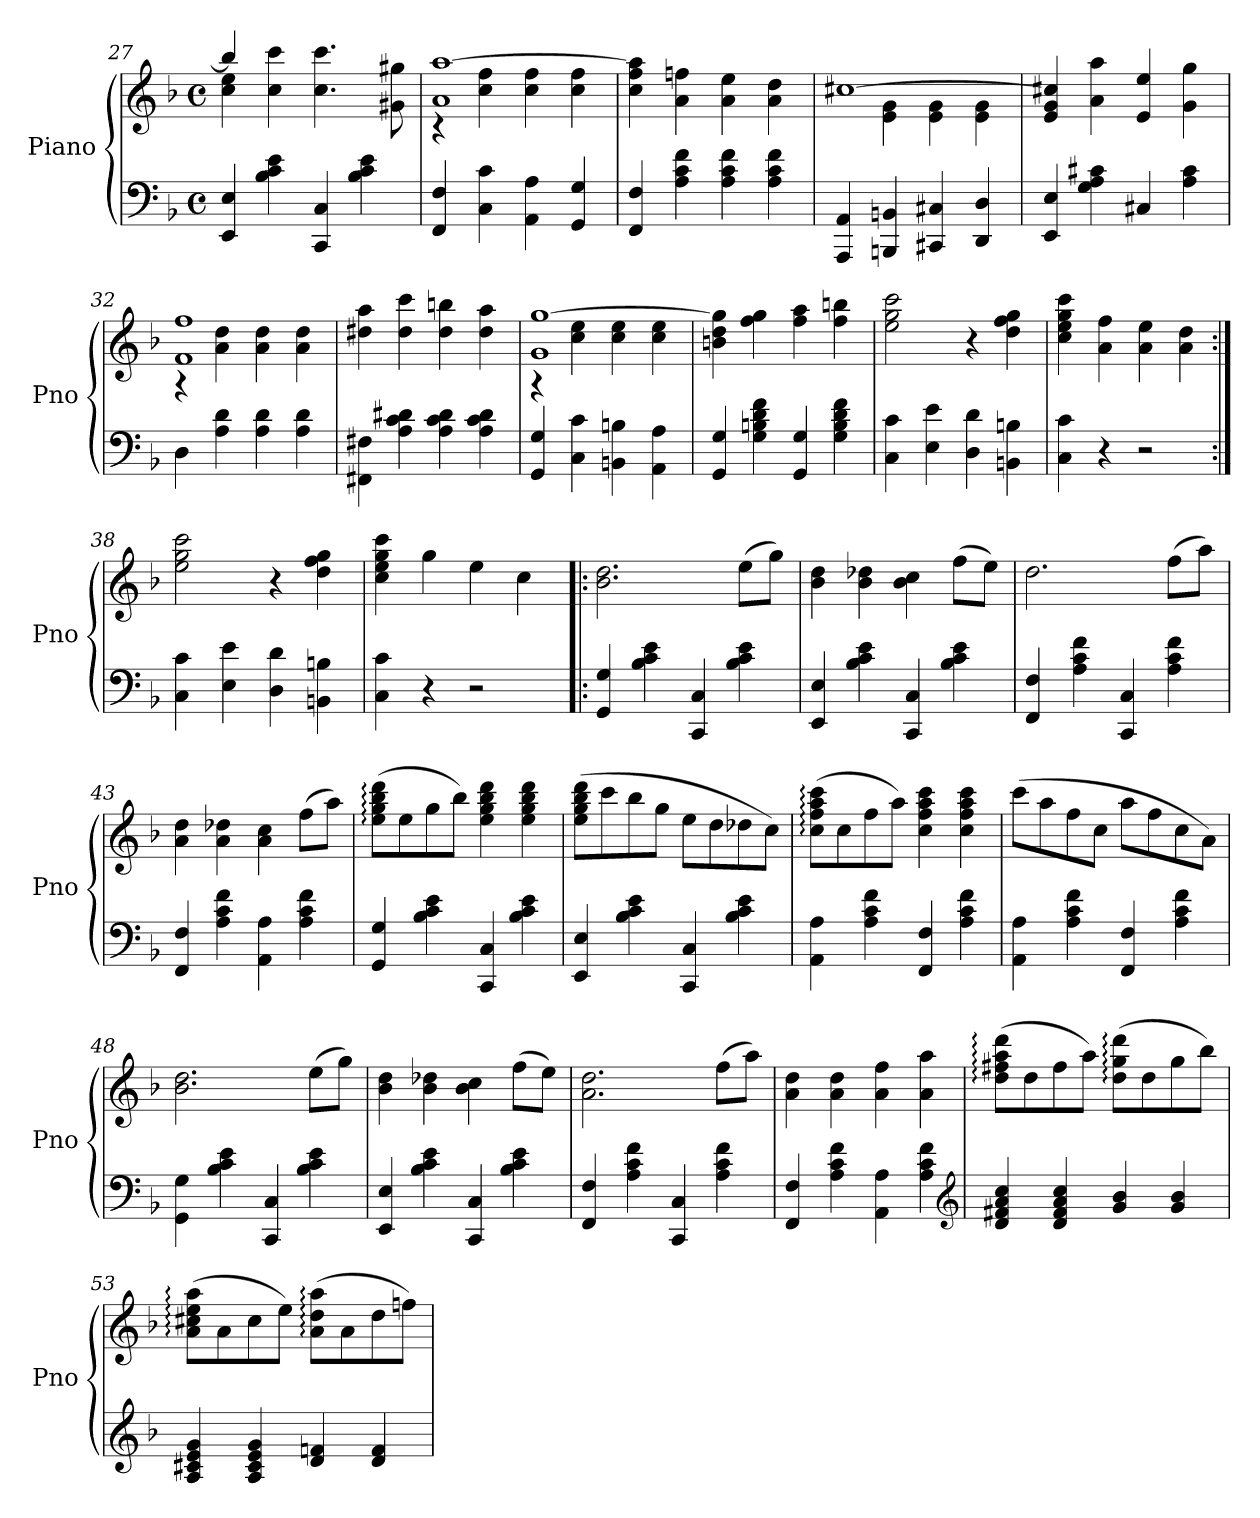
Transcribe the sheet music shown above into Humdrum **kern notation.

**kern	**kern
*part1	*part1
*staff2	*staff1
*I"Piano	*
*I'Pno	*
*clefF4	*clefG2
*k[b-]	*k[b-]
*M4/4	*M4/4
*met(c)	*met(c)
=27	=27
*	*^
4EE 4E	4bb-]	4cc 4ee
4B- 4c 4e	4ryy	4cc 4ccc
4CC 4C	2ryy	4.cc 4.ccc
4B- 4c 4e	.	.
.	.	8g#X 8gg#X
=28	=28	=28
4FF 4F	1a [1aa	4r
4C 4c	.	4cc 4ff
4AA 4A	.	4cc 4ff
4GG 4G	.	4cc 4ff
*	*v	*v
!!LO:LB:g=z
=29	=29
4FF 4F	4cc 4ff 4aa]
4A 4c 4f	4a 4ffn
4A 4c 4f	4a 4ee
4A 4c 4f	4a 4dd
=30	=30
*	*^
4AAA 4AA	[1cc#X	4ryy
4BBBn 4BBn	.	4e 4g
4CC#X 4C#X	.	4e 4g
4DD 4D	.	4e 4g
*	*v	*v
=31	=31
4EE 4E	4e 4g 4cc#X]
4G 4A 4c#X	4a 4aa
4C#X	4e 4ee
4A 4c#	4g 4gg
=32	=32
*	*^
4D	1f 1ff	4r
4A 4d	.	4a 4dd
4A 4d	.	4a 4dd
4A 4d	.	4a 4dd
*	*v	*v
=33	=33
4FF#X\ 4F#X\	4dd#X 4aa
4A 4c 4d#X	4dd# 4ccc
4A 4c 4d#	4dd# 4bbn
4A 4c 4d#	4dd# 4aa
=34	=34
*	*^
4GG 4G	1g [1gg	4r
4C 4c	.	4cc 4ee
4BBn 4Bn	.	4cc 4ee
4AA 4A	.	4cc 4ee
*	*v	*v
!!LO:LB:g=z
=35	=35
4GG 4G	4bn 4dd 4gg]
4G 4Bn 4d 4f	4ff 4gg
4GG 4G	4ff 4aa
4G 4B 4d 4f	4ff 4bbn
=36	=36
4C 4c	2ee 2gg 2ccc
4E 4e	.
4D 4d	4r
4BBn 4Bn	4dd 4ff 4gg
=37	=37
4C 4c	4cc 4ee 4gg 4ccc
4r	4a 4ff
2r	4a 4ee
.	4a 4dd
=38:|!	=38:|!
4C 4c	2ee 2gg 2ccc
4E 4e	.
4D 4d	4r
4BBn 4Bn	4dd 4ff 4gg
=39	=39
4C 4c	4cc 4ee 4gg 4ccc
4r	4gg
2r	4ee
.	4cc
=40!|:	=40!|:
4GG 4G	2.b- 2.dd
4B- 4c 4e	.
4CC 4C	.
4B- 4c 4e	(8eeL
.	8ggJ)
!!LO:LB:g=z
=41	=41
4EE 4E	4b- 4dd
4B- 4c 4e	4b- 4dd-X
4CC 4C	4b- 4cc
4B- 4c 4e	(8ffL
.	8eeJ)
=42	=42
4FF 4F	2.dd
4A 4c 4f	.
4CC 4C	.
4A 4c 4f	(8ffL
.	8aaJ)
=43	=43
4FF 4F	4a 4dd
4A 4c 4f	4a 4dd-X
4AA 4A	4a 4cc
4A 4c 4f	(8ffL
.	8aaJ)
=44	=44
4GG 4G	(8ee: 8gg: 8bb-: 8ddd:L
.	8ee
4B- 4c 4e	8gg
.	8bb-J)
4CC 4C	4ee 4gg 4bb- 4ddd
4B- 4c 4e	4ee 4gg 4bb- 4ddd
=45	=45
4EE 4E	(8ee 8gg 8bb- 8dddL
.	8ccc
4B- 4c 4e	8bb-
.	8ggJ
4CC 4C	8eeL
.	8dd
4B- 4c 4e	8dd-X
.	8ccJ)
=46	=46
4AA 4A	(8cc: 8ff: 8aa: 8ccc:L
.	8cc
4A 4c 4f	8ff
.	8aaJ)
4FF 4F	4cc 4ff 4aa 4ccc
4A 4c 4f	4cc 4ff 4aa 4ccc
!!LO:LB:g=z
=47	=47
4AA 4A	(8cccL
.	8aa
4A 4c 4f	8ff
.	8ccJ
4FF 4F	8aaL
.	8ff
4A 4c 4f	8cc
.	8aJ)
=48	=48
4GG\ 4G\	2.b- 2.dd
4B- 4c 4e	.
4CC 4C	.
4B- 4c 4e	(8eeL
.	8ggJ)
=49	=49
4EE 4E	4b- 4dd
4B- 4c 4e	4b- 4dd-X
4CC 4C	4b- 4cc
4B- 4c 4e	(8ffL
.	8eeJ)
=50	=50
4FF 4F	2.a 2.dd
4A 4c 4f	.
4CC 4C	.
4A 4c 4f	(8ffL
.	8aaJ)
=51	=51
4FF 4F	4a 4dd
4A 4c 4f	4a 4dd
4AA 4A	4a 4ff
4A 4c 4f	4a 4aa
*clefG2	*
!!LO:LB:g=z
=52	=52
4d 4f#X 4a 4cc	(8dd: 8ff#X: 8aa: 8ddd:L
.	8dd
4d 4f# 4a 4cc	8ff#
.	8aaJ)
4g 4b-	(8dd: 8gg: 8ddd:L
.	8dd
4g 4b-	8gg
.	8bb-J)
=53	=53
4A 4c#X 4e 4g	(8a: 8cc#X: 8ee: 8aa:L
.	8a
4A 4c# 4e 4g	8cc#
.	8eeJ)
4d 4fn	(8a: 8dd: 8aa:L
.	8a
4d 4f	8dd
.	8ffnJ)
=	=
*-	*-
